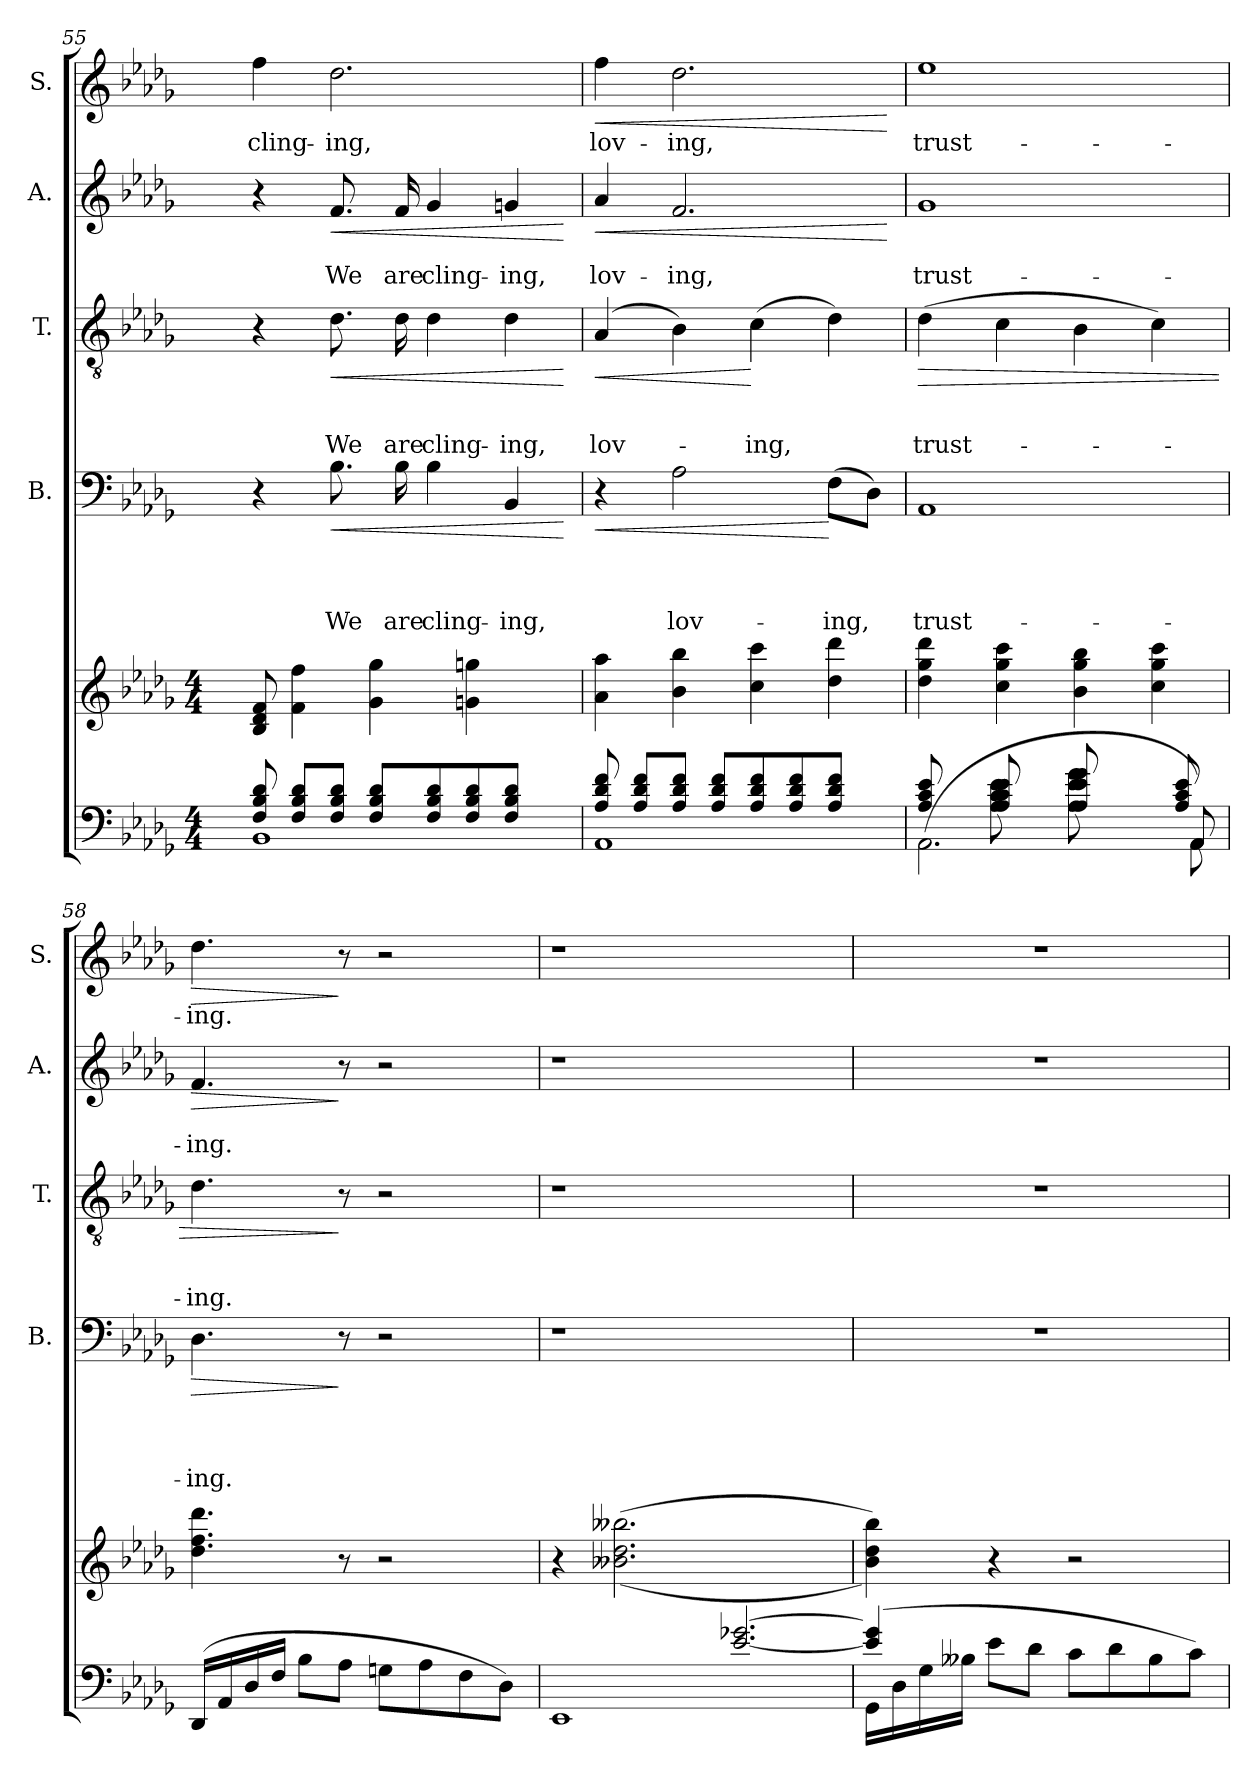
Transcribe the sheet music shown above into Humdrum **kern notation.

**kern	**kern	**kern	**text	**text	**text	**text	**dynam	**kern	**text	**text	**text	**dynam	**kern	**text	**text	**dynam	**kern	**text	**dynam
*part6	*part5	*part4	*part4	*part4	*part4	*part4	*part4	*part3	*part3	*part3	*part3	*part3	*part2	*part2	*part2	*part2	*part1	*part1	*part1
*staff6	*staff5	*staff4	*staff4	*staff4	*staff4	*staff4	*staff4	*staff3	*staff3	*staff3	*staff3	*staff3	*staff2	*staff2	*staff2	*staff2	*staff1	*staff1	*staff1
*	*	*I"B.	*	*	*	*	*	*I"T.	*	*	*	*	*I"A.	*	*	*	*I"S.	*	*
*	*	*I'B.	*	*	*	*	*	*I'T.	*	*	*	*	*I'A.	*	*	*	*I'S.	*	*
*clefF4	*clefG2	*clefF4	*	*	*	*	*	*clefGv2	*	*	*	*	*clefG2	*	*	*	*clefG2	*	*
*k[b-e-a-d-g-]	*k[b-e-a-d-g-]	*k[b-e-a-d-g-]	*	*	*	*	*	*k[b-e-a-d-g-]	*	*	*	*	*k[b-e-a-d-g-]	*	*	*	*k[b-e-a-d-g-]	*	*
*D-:	*D-:	*D-:	*	*	*	*	*	*D-:	*	*	*	*	*D-:	*	*	*	*D-:	*	*
*M4/4	*M4/4	*	*	*	*	*	*	*	*	*	*	*	*	*	*	*	*	*	*
=55	=55	=55	=55	=55	=55	=55	=55	=55	=55	=55	=55	=55	=55	=55	=55	=55	=55	=55	=55
*^	*^	*	*	*	*	*	*	*	*	*	*	*	*	*	*	*	*	*	*
!	!	!	!	!	!	!	!	!	!	!	!	!	!	!	!	!	!	!	!	!LO:LY:b	!
8F/ 8B-/ 8d-/	1BB-	8B-/ 8d-/ 8f/	8rc	4r	.	.	.	.	.	4r	.	.	.	.	4r	.	.	.	4ff\	cling-	.
8F/ 8B-/ 8d-/L	.	4f\ 4ff\	8ryy	.	.	.	.	.	.	.	.	.	.	.	.	.	.	.	.	.	.
!	!	!	!	!	!	!	!	!LO:LY:b	!LO:HP:b	!	!	!	!LO:LY:b	!LO:HP:b	!	!	!LO:LY:b	!LO:HP:b	!	!LO:LY:b	!
8F/ 8B-/ 8d-/J	.	.	2.ryy	8.B-\	.	.	.	We	<	8.d-\	.	.	We	<	8.f/	.	We	<	2.dd-\	-ing,	.
8F/ 8B-/ 8d-/L	.	4g-\ 4gg-\	.	.	.	.	.	.	.	.	.	.	.	.	.	.	.	.	.	.	.
!	!	!	!	!	!	!	!	!LO:LY:b	!	!	!	!	!LO:LY:b	!	!	!	!LO:LY:b	!	!	!	!
.	.	.	.	16B-\	.	.	.	are	.	16d-\	.	.	are	.	16f/	.	are	.	.	.	.
!	!	!	!	!	!	!	!	!LO:LY:b	!	!	!	!	!LO:LY:b	!	!	!	!LO:LY:b	!	!	!	!
8F/ 8B-/ 8d-/	.	.	.	4B-\	.	.	.	cling-	.	4d-\	.	.	cling-	.	4g-/	.	cling-	.	.	.	.
8F/ 8B-/ 8d-/	.	4gn\ 4ggn\	.	.	.	.	.	.	.	.	.	.	.	.	.	.	.	.	.	.	.
!	!	!	!	!	!	!	!	!LO:LY:b	!	!	!	!	!LO:LY:b	!	!	!	!LO:LY:b	!	!	!	!
8F/ 8B-/ 8d-/J	.	.	.	4BB-/	.	.	.	-ing,	.	4d-\	.	.	-ing,	.	4gn/	.	-ing,	.	.	.	.
8ryy	.	8ryy	.	.	.	.	.	.	.	.	.	.	.	.	.	.	.	.	.	.	.
*v	*v	*	*	*	*	*	*	*	*	*	*	*	*	*	*	*	*	*	*	*	*
*	*v	*v	*	*	*	*	*	*	*	*	*	*	*	*	*	*	*	*	*	*
.	.	.	.	.	.	.	[	.	.	.	.	[	.	.	.	[	.	.	.
!!LO:LB:g=z
=56	=56	=56	=56	=56	=56	=56	=56	=56	=56	=56	=56	=56	=56	=56	=56	=56	=56	=56	=56
*^	*	*	*	*	*	*	*	*	*	*	*	*	*	*	*	*	*	*	*
!	!	!	!	!	!	!	!	!LO:HP:b	!	!	!	!LO:LY:b	!LO:HP:b	!	!	!LO:LY:b	!LO:HP:b	!	!LO:LY:b	!LO:HP:b
8A-/ 8d-/ 8f/	1AA-	4a-\ 4aa-\	4r	.	.	.	.	<	(4A-/	.	.	lov-	<	4a-/	.	lov-	<	4ff\	lov-	<
8A-/ 8d-/ 8f/L	.	.	.	.	.	.	.	.	.	.	.	.	.	.	.	.	.	.	.	.
!	!	!	!	!	!	!	!LO:LY:b	!	!	!	!	!	!	!	!	!LO:LY:b	!	!	!LO:LY:b	!
8A-/ 8d-/ 8f/J	.	4b-\ 4bb-\	2A-\	.	.	.	lov-	.	4B-\)	.	.	.	.	2.f/	.	-ing,	.	2.dd-\	-ing,	.
8A-/ 8d-/ 8f/L	.	.	.	.	.	.	.	.	.	.	.	.	.	.	.	.	.	.	.	.
!	!	!	!	!	!	!	!	!	!	!	!	!LO:LY:b	!	!	!	!	!	!	!	!
8A-/ 8d-/ 8f/	.	4cc\ 4ccc\	.	.	.	.	.	.	(>4c\	.	.	-ing,	[	.	.	.	.	.	.	.
8A-/ 8d-/ 8f/	.	.	.	.	.	.	.	.	.	.	.	.	.	.	.	.	.	.	.	.
!	!	!	!	!	!	!	!LO:LY:b	!	!	!	!	!	!	!	!	!	!	!	!	!
8A-/ 8d-/ 8f/J	.	4dd-\ 4ddd-\	(>8F\L	.	.	.	-ing,	[	4d-\)	.	.	.	.	.	.	.	.	.	.	.
8ryy	.	.	8D-\J)	.	.	.	.	.	.	.	.	.	.	.	.	.	.	.	.	.
*v	*v	*	*	*	*	*	*	*	*	*	*	*	*	*	*	*	*	*	*	*
.	.	.	.	.	.	.	.	.	.	.	.	.	.	.	.	[	.	.	[
=57	=57	=57	=57	=57	=57	=57	=57	=57	=57	=57	=57	=57	=57	=57	=57	=57	=57	=57	=57
*^	*	*	*	*	*	*	*	*	*	*	*	*	*	*	*	*	*	*	*
*	*^	*	*	*	*	*	*	*	*	*	*	*	*	*	*	*	*	*	*	*
*	*	*^	*	*	*	*	*	*	*	*	*	*	*	*	*	*	*	*	*	*	*
!	!	!	!	!	!	!	!	!	!LO:LY:b	!	!	!	!	!LO:LY:b	!LO:HP:b	!	!	!LO:LY:b	!	!	!LO:LY:b	!
(<2.AA-\	8A-/ 8c/ 8e-/	4ryy	2ryy	4dd-\ 4gg-\ 4ddd-\	1AA-	.	.	.	trust-	.	(>4d-\	.	.	trust-	>	1g-	.	trust-	.	1ee-	trust-	.
.	8ryy	.	.	.	.	.	.	.	.	.	.	.	.	.	.	.	.	.	.	.	.	.
.	8A-/ 8c/ 8e-/	8A-\ 8c\ 8e-\	.	4cc\ 4gg-\ 4ccc\	.	.	.	.	.	.	4c\	.	.	.	.	.	.	.	.	.	.	.
.	2ryy	8ryy	.	.	.	.	.	.	.	.	.	.	.	.	.	.	.	.	.	.	.	.
.	.	8A-/ 8e-/ 8g-/	8A-\ 8e-\ 8g-\	4b-\ 4gg-\ 4bb-\	.	.	.	.	.	.	4B-\	.	.	.	.	.	.	.	.	.	.	.
.	.	4ryy	4ryy	.	.	.	.	.	.	.	.	.	.	.	.	.	.	.	.	.	.	.
8ryy	.	.	.	4cc\ 4gg-\ 4ccc\	.	.	.	.	.	.	4c\)	.	.	.	.	.	.	.	.	.	.	.
8AA-\)	8ryy	8AA-/	8A-/ 8c/ 8e-/	.	.	.	.	.	.	.	.	.	.	.	.	.	.	.	.	.	.	.
=58	=58	=58	=58	=58	=58	=58	=58	=58	=58	=58	=58	=58	=58	=58	=58	=58	=58	=58	=58	=58	=58	=58
!	!	!	!	!	!	!	!	!	!LO:LY:b	!LO:HP:b	!	!	!	!LO:LY:b	!	!	!	!LO:LY:b	!LO:HP:b	!	!LO:LY:b	!LO:HP:b
*v	*v	*v	*v	*	*	*	*	*	*	*	*	*	*	*	*	*	*	*	*	*	*	*
(>16DD-/LL	4.dd-\ 4.ff\ 4.ddd-\	4.D-\	.	.	.	-ing.	>	4.d-\	.	.	-ing.	.	4.f/	.	-ing.	>	4.dd-\	-ing.	>
16AA-/	.	.	.	.	.	.	.	.	.	.	.	.	.	.	.	.	.	.	.
16D-/	.	.	.	.	.	.	.	.	.	.	.	.	.	.	.	.	.	.	.
16F/JJ	.	.	.	.	.	.	.	.	.	.	.	.	.	.	.	.	.	.	.
8B-\L	.	.	.	.	.	.	.	.	.	.	.	.	.	.	.	.	.	.	.
8A-\J	8r	8r	.	.	.	.	]	8r	.	.	.	]	8r	.	.	]	8r	.	]
8Gn\L	2r	2r	.	.	.	.	.	2r	.	.	.	.	2r	.	.	.	2r	.	.
8A-\	.	.	.	.	.	.	.	.	.	.	.	.	.	.	.	.	.	.	.
8F\	.	.	.	.	.	.	.	.	.	.	.	.	.	.	.	.	.	.	.
8D-\J)	.	.	.	.	.	.	.	.	.	.	.	.	.	.	.	.	.	.	.
=59	=59	=59	=59	=59	=59	=59	=59	=59	=59	=59	=59	=59	=59	=59	=59	=59	=59	=59	=59
!	!	!LO:N:vis=1	!	!	!	!	!	!LO:N:vis=1	!	!	!	!	!LO:N:vis=1	!	!	!	!LO:N:vis=1	!	!
1EE-	4r	1r	.	.	.	.	.	1r	.	.	.	.	1r	.	.	.	1r	.	.
.	(>(2.b--X\ 2.dd-\ 2.bb--X\	.	.	.	.	.	.	.	.	.	.	.	.	.	.	.	.	.	.
[>2.e-/ [>2.g-X/	2.ryy	2.ryy	.	.	.	.	.	2.ryy	.	.	.	.	2.ryy	.	.	.	2.ryy	.	.
=60	=60	=60	=60	=60	=60	=60	=60	=60	=60	=60	=60	=60	=60	=60	=60	=60	=60	=60	=60
*^	*	*	*	*	*	*	*	*	*	*	*	*	*	*	*	*	*	*	*
(<4e-/] 4g-/]	16GG-\LL	4b-\ 4dd-\ 4bb-\))	1r	.	.	.	.	.	1r	.	.	.	.	1r	.	.	.	1r	.	.
.	16D-\	.	.	.	.	.	.	.	.	.	.	.	.	.	.	.	.	.	.	.
.	16G-\	.	.	.	.	.	.	.	.	.	.	.	.	.	.	.	.	.	.	.
.	16B--X\JJ	.	.	.	.	.	.	.	.	.	.	.	.	.	.	.	.	.	.	.
2.ryy	8e-\L	4r	.	.	.	.	.	.	.	.	.	.	.	.	.	.	.	.	.	.
.	8d-\J	.	.	.	.	.	.	.	.	.	.	.	.	.	.	.	.	.	.	.
.	8c\L	2r	.	.	.	.	.	.	.	.	.	.	.	.	.	.	.	.	.	.
.	8d-\	.	.	.	.	.	.	.	.	.	.	.	.	.	.	.	.	.	.	.
.	8B--\	.	.	.	.	.	.	.	.	.	.	.	.	.	.	.	.	.	.	.
.	8c\J)	.	.	.	.	.	.	.	.	.	.	.	.	.	.	.	.	.	.	.
*v	*v	*	*	*	*	*	*	*	*	*	*	*	*	*	*	*	*	*	*	*
=	=	=	=	=	=	=	=	=	=	=	=	=	=	=	=	=	=	=	=
*-	*-	*-	*-	*-	*-	*-	*-	*-	*-	*-	*-	*-	*-	*-	*-	*-	*-	*-	*-
